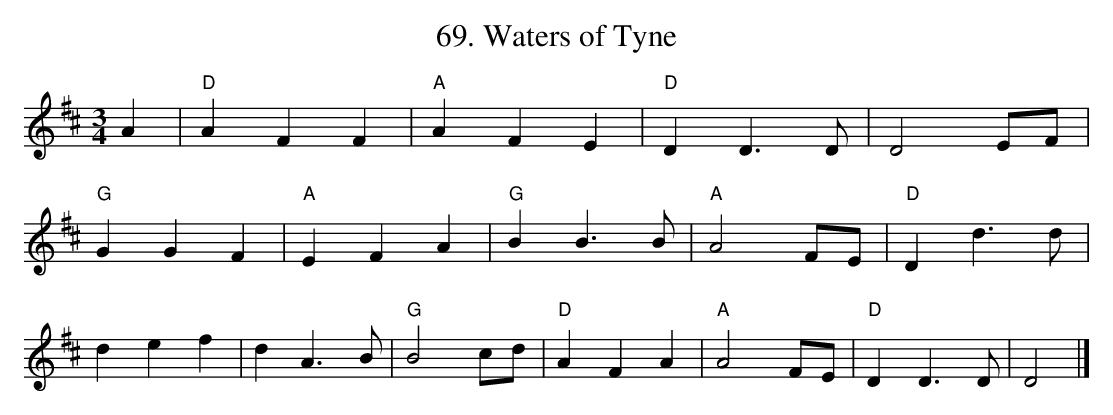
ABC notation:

X:1
T:69. Waters of Tyne
M:3/4
L:1/8
K:D
A2|"D"A2F2F2|"A"A2F2E2|"D"D2D3D|D4EF|
"G"G2G2F2|"A"E2F2A2|"G"B2B3B|"A"A4FE|"D"D2d3d|
d2e2f2|d2A3B|"G"B4cd|"D"A2F2A2|"A"A4FE|"D"D2D3D|D4|]
